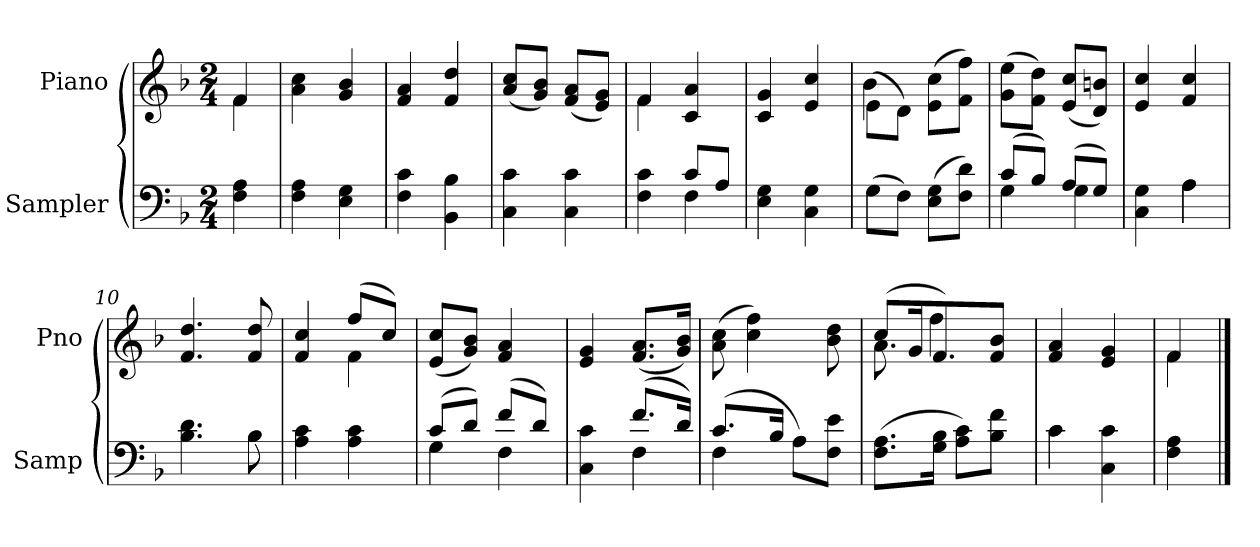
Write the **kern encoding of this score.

**kern	**kern
*part2	*part1
*staff2	*staff1
*I"Sampler	*I"Piano
*I'Samp	*I'Pno
*clefF4	*clefG2
*k[b-]	*k[b-]
*F:	*F:
*M2/4	*M2/4
=1	=1
*	*^
4F 4A	4f/	4f
*	*v	*v
=2	=2
4F 4A	4a 4cc
4E 4G	4g 4b-
=3	=3
4F 4c	4f 4a
4BB-\ 4B-\	4f 4dd
=4	=4
4C 4c	(8a/ 8cc/L
.	8g/ 8b-/J)
4C 4c	(8f/ 8a/L
.	8e/ 8g/J)
=5	=5
*^	*^
4F 4c	4ryy	4f/	4f
8c/L	4F	4c 4a	4ryy
8A/J	.	.	.
*v	*v	*	*
*	*v	*v
=6	=6
4E 4G	4c 4g
4C 4G	4e 4cc
=7	=7
*^	*^
(8G\L	4G	(8e\L	4b-
8F\J)	.	8d\J)	.
(8E\ 8G\L	4ryy	(8e\ 8cc\L	4ryy
8F\ 8d\J)	.	8f\ 8ff\J)	.
*	*	*v	*v
=8	=8	=8
(8c/L	4G	(8g\ 8ee\L
8B-/J)	.	8f\ 8dd\J)
(8A/L	4G	(8e/ 8cc/L
8G/J)	.	8d/ 8bn/J)
=9	=9	=9
4C 4G	4ryy	4e 4cc
4A\	4A	4f 4cc
=10	=10	=10
4.B- 4.d	4.ryy	4.f 4.dd
8B-\	8B-	8f 8dd
*v	*v	*
=11	=11
*	*^
4A 4c	4f 4cc	4ryy
4A 4c	(8ff/L	4f
.	8cc/J)	.
*	*v	*v
=12	=12
*^	*
(8c/L	4G	(8e/ 8cc/L
8d/J)	.	8g/ 8b-/J)
(8f/L	4F	4f 4a
8d/J)	.	.
=13	=13	=13
4C 4c	4ryy	4e 4g
(8.f/L	4F	(8.f/ 8.a/L
16d/Jk)	.	16g/ 16b-/Jk)
=14	=14	=14
(8.c/L	4F	(8a 8cc
.	.	4cc 4ff)
16B-/Jk	.	.
8A\L)	4ryy	.
8F\ 8e\J	.	8b- 8dd
*v	*v	*
=15	=15
*	*^
(8.F\ 8.A\L	(8cc/L	8.a
.	16g/K	.
16G\ 16B-\Jk	8.f/J)	4ff
8A\ 8c\L)	.	.
8B-\ 8f\J	8f/ 8b-/J	.
.	.	16ryy
*	*v	*v
=16	=16
*^	*
4c\	4c	4f/ 4a/
4C 4c	4ryy	4e/ 4g/
*v	*v	*
=17	=17
*	*^
4F 4A	4f/	4f
*	*v	*v
==	==
*-	*-
